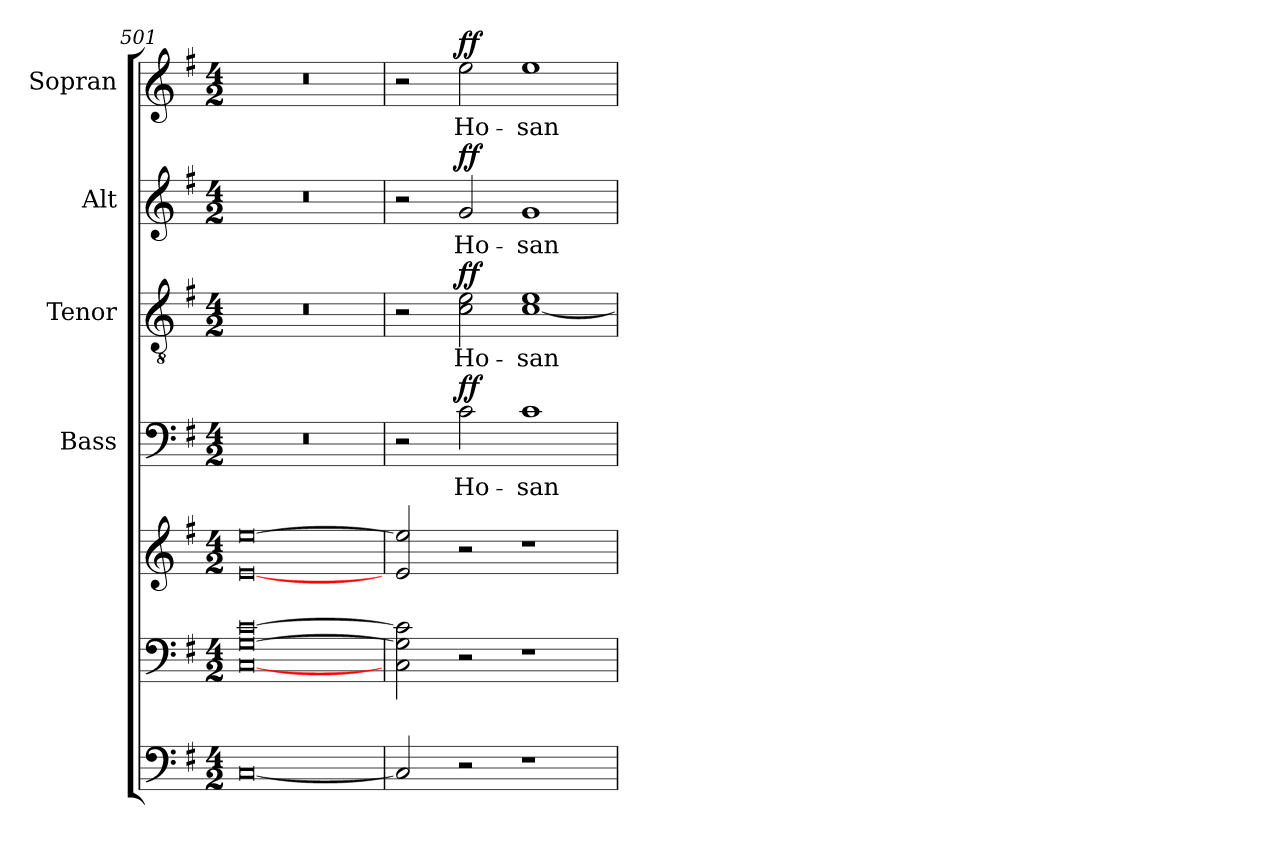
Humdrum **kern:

**kern	**kern	**kern	**kern	**text	**dynam	**kern	**text	**dynam	**kern	**text	**dynam	**kern	**text	**dynam
*part6	*part5	*part5	*part4	*part4	*part4	*part3	*part3	*part3	*part2	*part2	*part2	*part1	*part1	*part1
*staff7	*staff6	*staff5	*staff4	*staff4	*staff4	*staff3	*staff3	*staff3	*staff2	*staff2	*staff2	*staff1	*staff1	*staff1
*	*	*	*I"Bass	*	*	*I"Tenor	*	*	*I"Alt	*	*	*I"Sopran	*	*
*	*	*	*I'B.	*	*	*I'T.	*	*	*I'A.	*	*	*I'S.	*	*
*clefF4	*clefF4	*clefG2	*clefF4	*	*	*clefGv2	*	*	*clefG2	*	*	*clefG2	*	*
*k[f#]	*k[f#]	*k[f#]	*k[f#]	*	*	*k[f#]	*	*	*k[f#]	*	*	*k[f#]	*	*
*G:	*G:	*G:	*G:	*	*	*G:	*	*	*G:	*	*	*G:	*	*
*M4/2	*M4/2	*M4/2	*M4/2	*	*	*M4/2	*	*	*M4/2	*	*	*M4/2	*	*
=501	=501	=501	=501	=501	=501	=501	=501	=501	=501	=501	=501	=501	=501	=501
*	*^	*^	*	*	*	*	*	*	*	*	*	*	*	*
[0C	[>0G [>0c	[<0C	[>0ee	[<0e	0r	.	.	0r	.	.	0r	.	.	0r	.	.
*	*v	*v	*	*	*	*	*	*	*	*	*	*	*	*	*	*
*	*	*v	*v	*	*	*	*	*	*	*	*	*	*	*	*
=502	=502	=502	=502	=502	=502	=502	=502	=502	=502	=502	=502	=502	=502	=502
2C/]	2C\ 2G\] 2c\]	2e/ 2ee/]	2r	.	.	2r	.	.	2r	.	.	2r	.	.
!	!	!	!	!LO:LY:b	!LO:DY:a	!	!LO:LY:b	!LO:DY:a	!	!LO:LY:b	!LO:DY:a	!	!LO:LY:b	!LO:DY:a
2r	2r	2r	2c\	Ho-	ff	2c\ 2e\	Ho-	ff	2g/	Ho-	ff	2ee\	Ho-	ff
!	!	!	!	!LO:LY:b	!	!	!LO:LY:b	!	!	!LO:LY:b	!	!	!LO:LY:b	!
1r	1r	1r	1c	-san-	.	[<1c 1e	-san-	.	1g	-san-	.	1ee	-san-	.
=	=	=	=	=	=	=	=	=	=	=	=	=	=	=
*-	*-	*-	*-	*-	*-	*-	*-	*-	*-	*-	*-	*-	*-	*-
